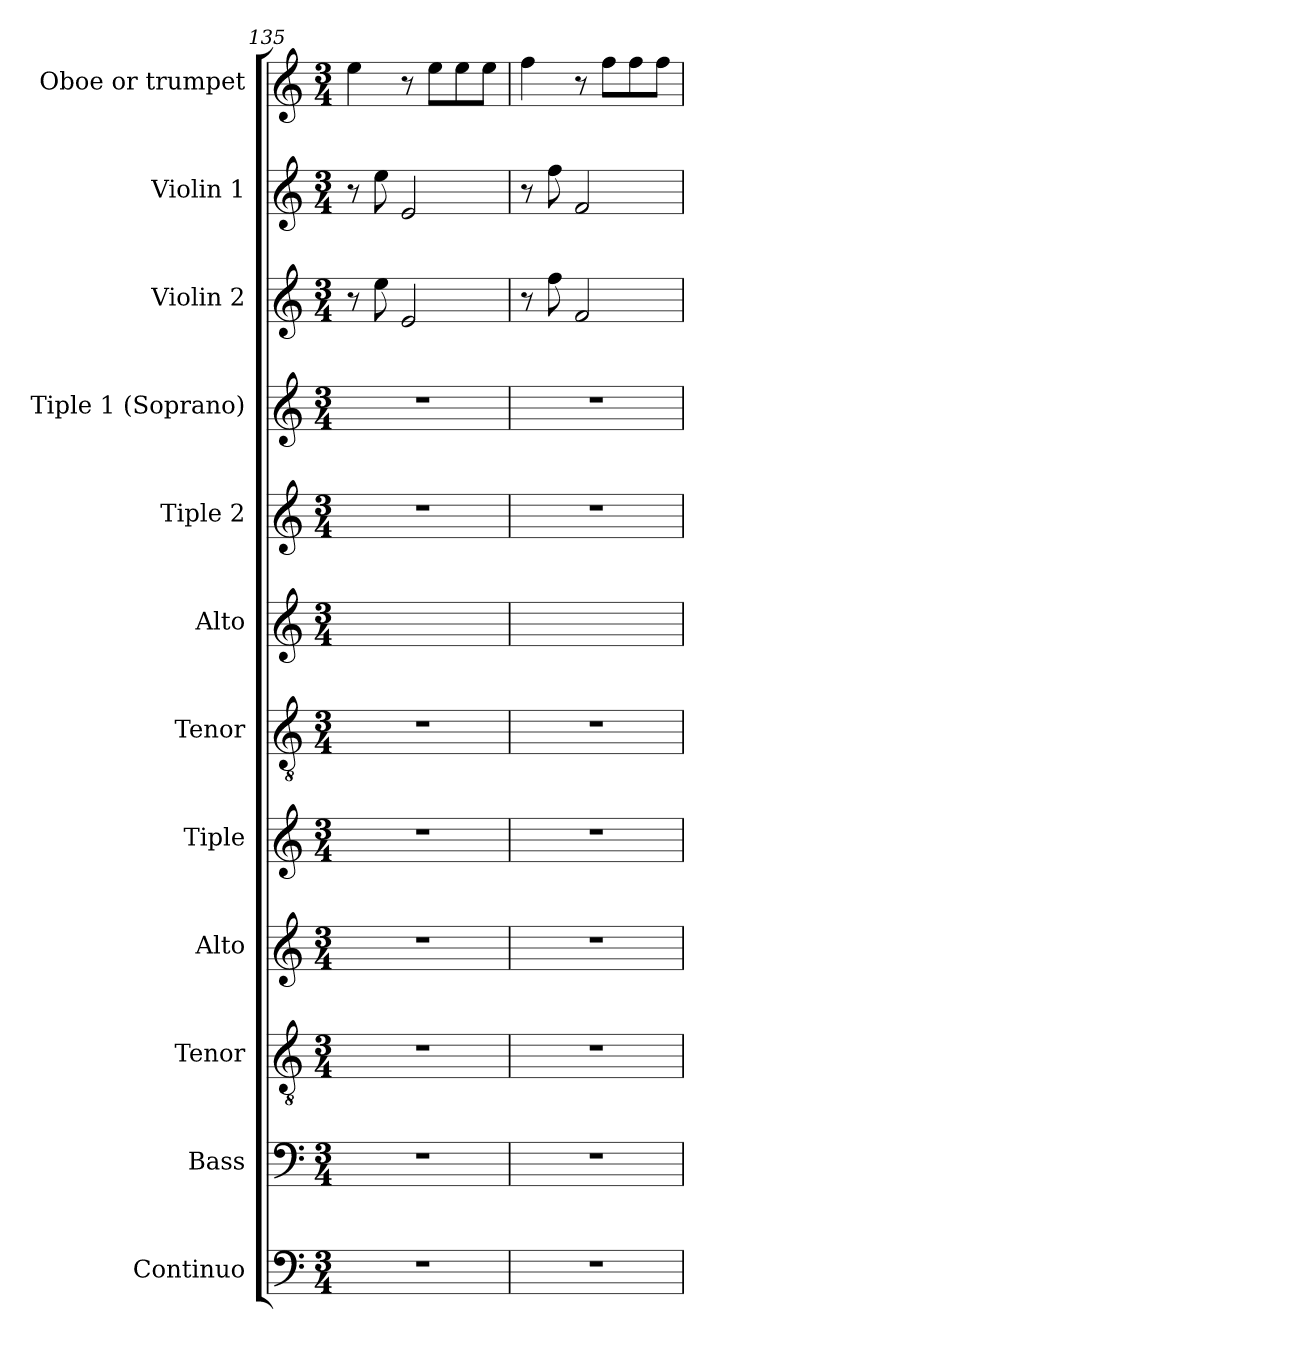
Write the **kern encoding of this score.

**kern	**kern	**kern	**kern	**kern	**kern	**kern	**kern	**kern	**kern	**kern	**kern
*part12	*part11	*part10	*part9	*part8	*part7	*part6	*part5	*part4	*part3	*part2	*part1
*staff12	*staff11	*staff10	*staff9	*staff8	*staff7	*staff6	*staff5	*staff4	*staff3	*staff2	*staff1
*I"Continuo	*I"Bass	*I"Tenor	*I"Alto	*I"Tiple	*I"Tenor	*I"Alto	*I"Tiple 2	*I"Tiple 1 (Soprano)	*I"Violin 2	*I"Violin 1	*I"Oboe or trumpet
*	*I'B.	*I'T.	*I'A.	*	*I'T.	*I'A.	*	*I'S1.	*I'Vln. 2	*I'Vln. 1	*I'Ob.
*clefF4	*clefF4	*clefGv2	*clefG2	*clefG2	*clefGv2	*clefG2	*clefG2	*clefG2	*clefG2	*clefG2	*clefG2
*	*	*ITrd7c12	*	*	*ITrd7c12	*	*	*	*	*	*
*k[]	*k[]	*k[]	*k[]	*k[]	*k[]	*k[]	*k[]	*k[]	*k[]	*k[]	*k[]
*C:	*C:	*C:	*C:	*C:	*C:	*C:	*C:	*C:	*C:	*C:	*C:
*M3/4	*M3/4	*M3/4	*M3/4	*M3/4	*M3/4	*M3/4	*M3/4	*M3/4	*M3/4	*M3/4	*M3/4
=135	=135	=135	=135	=135	=135	=135	=135	=135	=135	=135	=135
!LO:N:vis=1	!LO:N:vis=1	!LO:N:vis=1	!LO:N:vis=1	!LO:N:vis=1	!LO:N:vis=1	!LO:N:vis=1	!LO:N:vis=1	!LO:N:vis=1	!	!	!
2.r	2.r	2.r	2.r	2.r	2.r	2.ryy	2.r	2.r	8r	8r	4eei\
.	.	.	.	.	.	.	.	.	8eei\	8eei\	.
.	.	.	.	.	.	.	.	.	2ei/	2ei/	8r
.	.	.	.	.	.	.	.	.	.	.	8eei\L
.	.	.	.	.	.	.	.	.	.	.	8eei\
.	.	.	.	.	.	.	.	.	.	.	8eei\J
=136	=136	=136	=136	=136	=136	=136	=136	=136	=136	=136	=136
!LO:N:vis=1	!LO:N:vis=1	!LO:N:vis=1	!LO:N:vis=1	!LO:N:vis=1	!LO:N:vis=1	!LO:N:vis=1	!LO:N:vis=1	!LO:N:vis=1	!	!	!
2.r	2.r	2.r	2.r	2.r	2.r	2.ryy	2.r	2.r	8r	8r	4ffi\
.	.	.	.	.	.	.	.	.	8ffi\	8ffi\	.
.	.	.	.	.	.	.	.	.	2fi/	2fi/	8r
.	.	.	.	.	.	.	.	.	.	.	8ffi\L
.	.	.	.	.	.	.	.	.	.	.	8ffi\
.	.	.	.	.	.	.	.	.	.	.	8ffi\J
=	=	=	=	=	=	=	=	=	=	=	=
*-	*-	*-	*-	*-	*-	*-	*-	*-	*-	*-	*-
